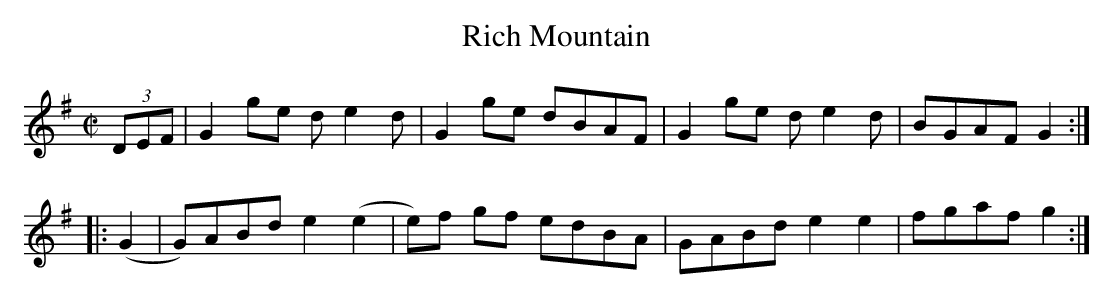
X:1
T:Rich Mountain
M:C|
L:1/8
K:G
(3DEF|G2ge de2d|G2 ge dBAF|G2 ge de2d|BGAF G2:|
|:(G2|G)ABd e2 (e2|e)f gf edBA|GABd e2 e2|fgaf g2:|]
